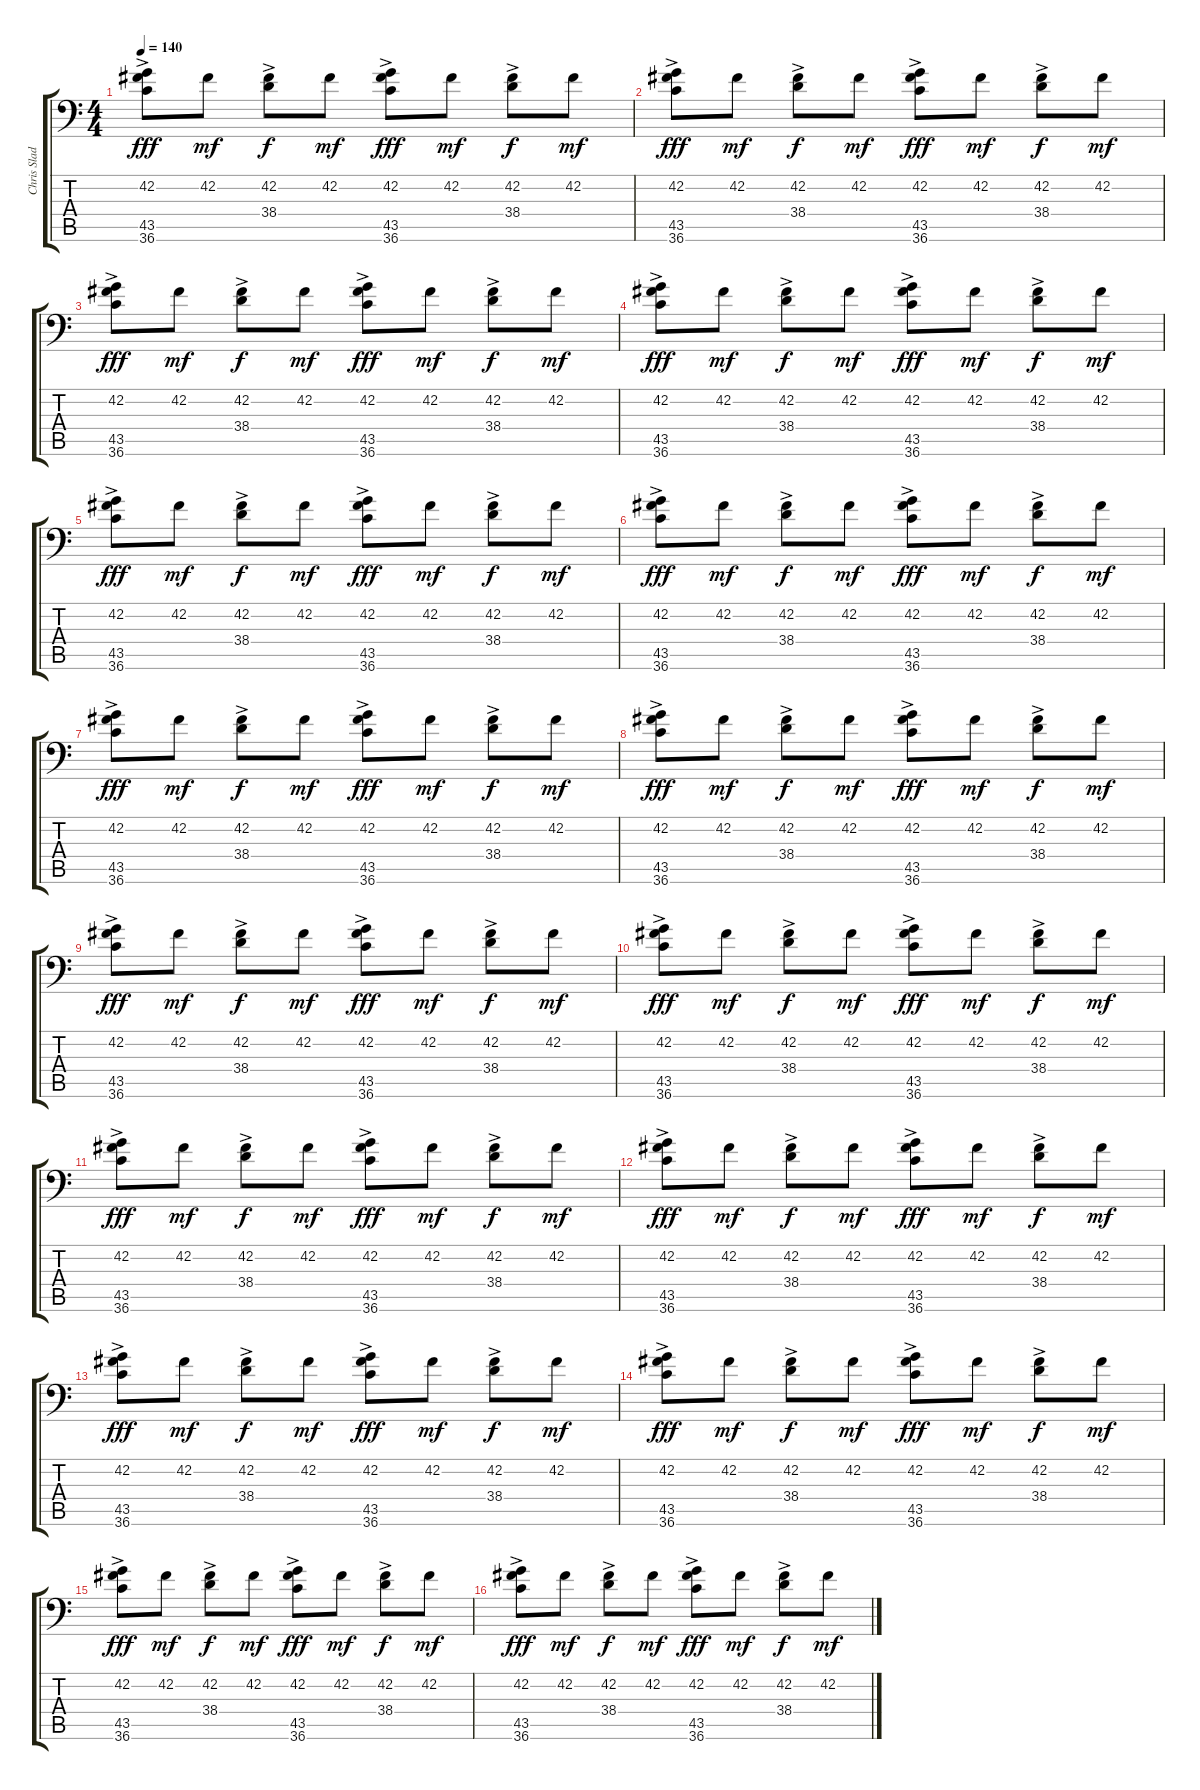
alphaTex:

\track ("Chris Slade - Drums" "Chris Slad") {instrument acousticgrandpiano}
\staff {score tabs}
\tuning (C-1 C-1 C-1 C-1 C-1 C-1) {hide}
\ts (4 4)
\tempo 140
\clef f4
\ks c
(42.2{ac} 43.5{ac} 36.6{ac}).8{dy fff} 42.2.8{dy mf} (42.2{ac} 38.4).8{dy f} 42.2.8{dy mf} (42.2{ac} 43.5{ac} 36.6{ac}).8{dy fff} 42.2.8{dy mf} (42.2{ac} 38.4).8{dy f} 42.2.8{dy mf} |
(42.2{ac} 43.5{ac} 36.6{ac}).8{dy fff} 42.2.8{dy mf} (42.2{ac} 38.4).8{dy f} 42.2.8{dy mf} (42.2{ac} 43.5{ac} 36.6{ac}).8{dy fff} 42.2.8{dy mf} (42.2{ac} 38.4).8{dy f} 42.2.8{dy mf} |
(42.2{ac} 43.5{ac} 36.6{ac}).8{dy fff} 42.2.8{dy mf} (42.2{ac} 38.4).8{dy f} 42.2.8{dy mf} (42.2{ac} 43.5{ac} 36.6{ac}).8{dy fff} 42.2.8{dy mf} (42.2{ac} 38.4).8{dy f} 42.2.8{dy mf} |
(42.2{ac} 43.5{ac} 36.6{ac}).8{dy fff} 42.2.8{dy mf} (42.2{ac} 38.4).8{dy f} 42.2.8{dy mf} (42.2{ac} 43.5{ac} 36.6{ac}).8{dy fff} 42.2.8{dy mf} (42.2{ac} 38.4).8{dy f} 42.2.8{dy mf} |
(42.2{ac} 43.5{ac} 36.6{ac}).8{dy fff} 42.2.8{dy mf} (42.2{ac} 38.4).8{dy f} 42.2.8{dy mf} (42.2{ac} 43.5{ac} 36.6{ac}).8{dy fff} 42.2.8{dy mf} (42.2{ac} 38.4).8{dy f} 42.2.8{dy mf} |
(42.2{ac} 43.5{ac} 36.6{ac}).8{dy fff} 42.2.8{dy mf} (42.2{ac} 38.4).8{dy f} 42.2.8{dy mf} (42.2{ac} 43.5{ac} 36.6{ac}).8{dy fff} 42.2.8{dy mf} (42.2{ac} 38.4).8{dy f} 42.2.8{dy mf} |
(42.2{ac} 43.5{ac} 36.6{ac}).8{dy fff} 42.2.8{dy mf} (42.2{ac} 38.4).8{dy f} 42.2.8{dy mf} (42.2{ac} 43.5{ac} 36.6{ac}).8{dy fff} 42.2.8{dy mf} (42.2{ac} 38.4).8{dy f} 42.2.8{dy mf} |
(42.2{ac} 43.5{ac} 36.6{ac}).8{dy fff} 42.2.8{dy mf} (42.2{ac} 38.4).8{dy f} 42.2.8{dy mf} (42.2{ac} 43.5{ac} 36.6{ac}).8{dy fff} 42.2.8{dy mf} (42.2{ac} 38.4).8{dy f} 42.2.8{dy mf} |
(42.2{ac} 43.5{ac} 36.6{ac}).8{dy fff} 42.2.8{dy mf} (42.2{ac} 38.4).8{dy f} 42.2.8{dy mf} (42.2{ac} 43.5{ac} 36.6{ac}).8{dy fff} 42.2.8{dy mf} (42.2{ac} 38.4).8{dy f} 42.2.8{dy mf} |
(42.2{ac} 43.5{ac} 36.6{ac}).8{dy fff} 42.2.8{dy mf} (42.2{ac} 38.4).8{dy f} 42.2.8{dy mf} (42.2{ac} 43.5{ac} 36.6{ac}).8{dy fff} 42.2.8{dy mf} (42.2{ac} 38.4).8{dy f} 42.2.8{dy mf} |
(42.2{ac} 43.5{ac} 36.6{ac}).8{dy fff} 42.2.8{dy mf} (42.2{ac} 38.4).8{dy f} 42.2.8{dy mf} (42.2{ac} 43.5{ac} 36.6{ac}).8{dy fff} 42.2.8{dy mf} (42.2{ac} 38.4).8{dy f} 42.2.8{dy mf} |
(42.2{ac} 43.5{ac} 36.6{ac}).8{dy fff} 42.2.8{dy mf} (42.2{ac} 38.4).8{dy f} 42.2.8{dy mf} (42.2{ac} 43.5{ac} 36.6{ac}).8{dy fff} 42.2.8{dy mf} (42.2{ac} 38.4).8{dy f} 42.2.8{dy mf} |
(42.2{ac} 43.5{ac} 36.6{ac}).8{dy fff} 42.2.8{dy mf} (42.2{ac} 38.4).8{dy f} 42.2.8{dy mf} (42.2{ac} 43.5{ac} 36.6{ac}).8{dy fff} 42.2.8{dy mf} (42.2{ac} 38.4).8{dy f} 42.2.8{dy mf} |
(42.2{ac} 43.5{ac} 36.6{ac}).8{dy fff} 42.2.8{dy mf} (42.2{ac} 38.4).8{dy f} 42.2.8{dy mf} (42.2{ac} 43.5{ac} 36.6{ac}).8{dy fff} 42.2.8{dy mf} (42.2{ac} 38.4).8{dy f} 42.2.8{dy mf} |
(42.2{ac} 43.5{ac} 36.6{ac}).8{dy fff} 42.2.8{dy mf} (42.2{ac} 38.4).8{dy f} 42.2.8{dy mf} (42.2{ac} 43.5{ac} 36.6{ac}).8{dy fff} 42.2.8{dy mf} (42.2{ac} 38.4).8{dy f} 42.2.8{dy mf} |
(42.2{ac} 43.5{ac} 36.6{ac}).8{dy fff} 42.2.8{dy mf} (42.2{ac} 38.4).8{dy f} 42.2.8{dy mf} (42.2{ac} 43.5{ac} 36.6{ac}).8{dy fff} 42.2.8{dy mf} (42.2{ac} 38.4).8{dy f} 42.2.8{dy mf}
